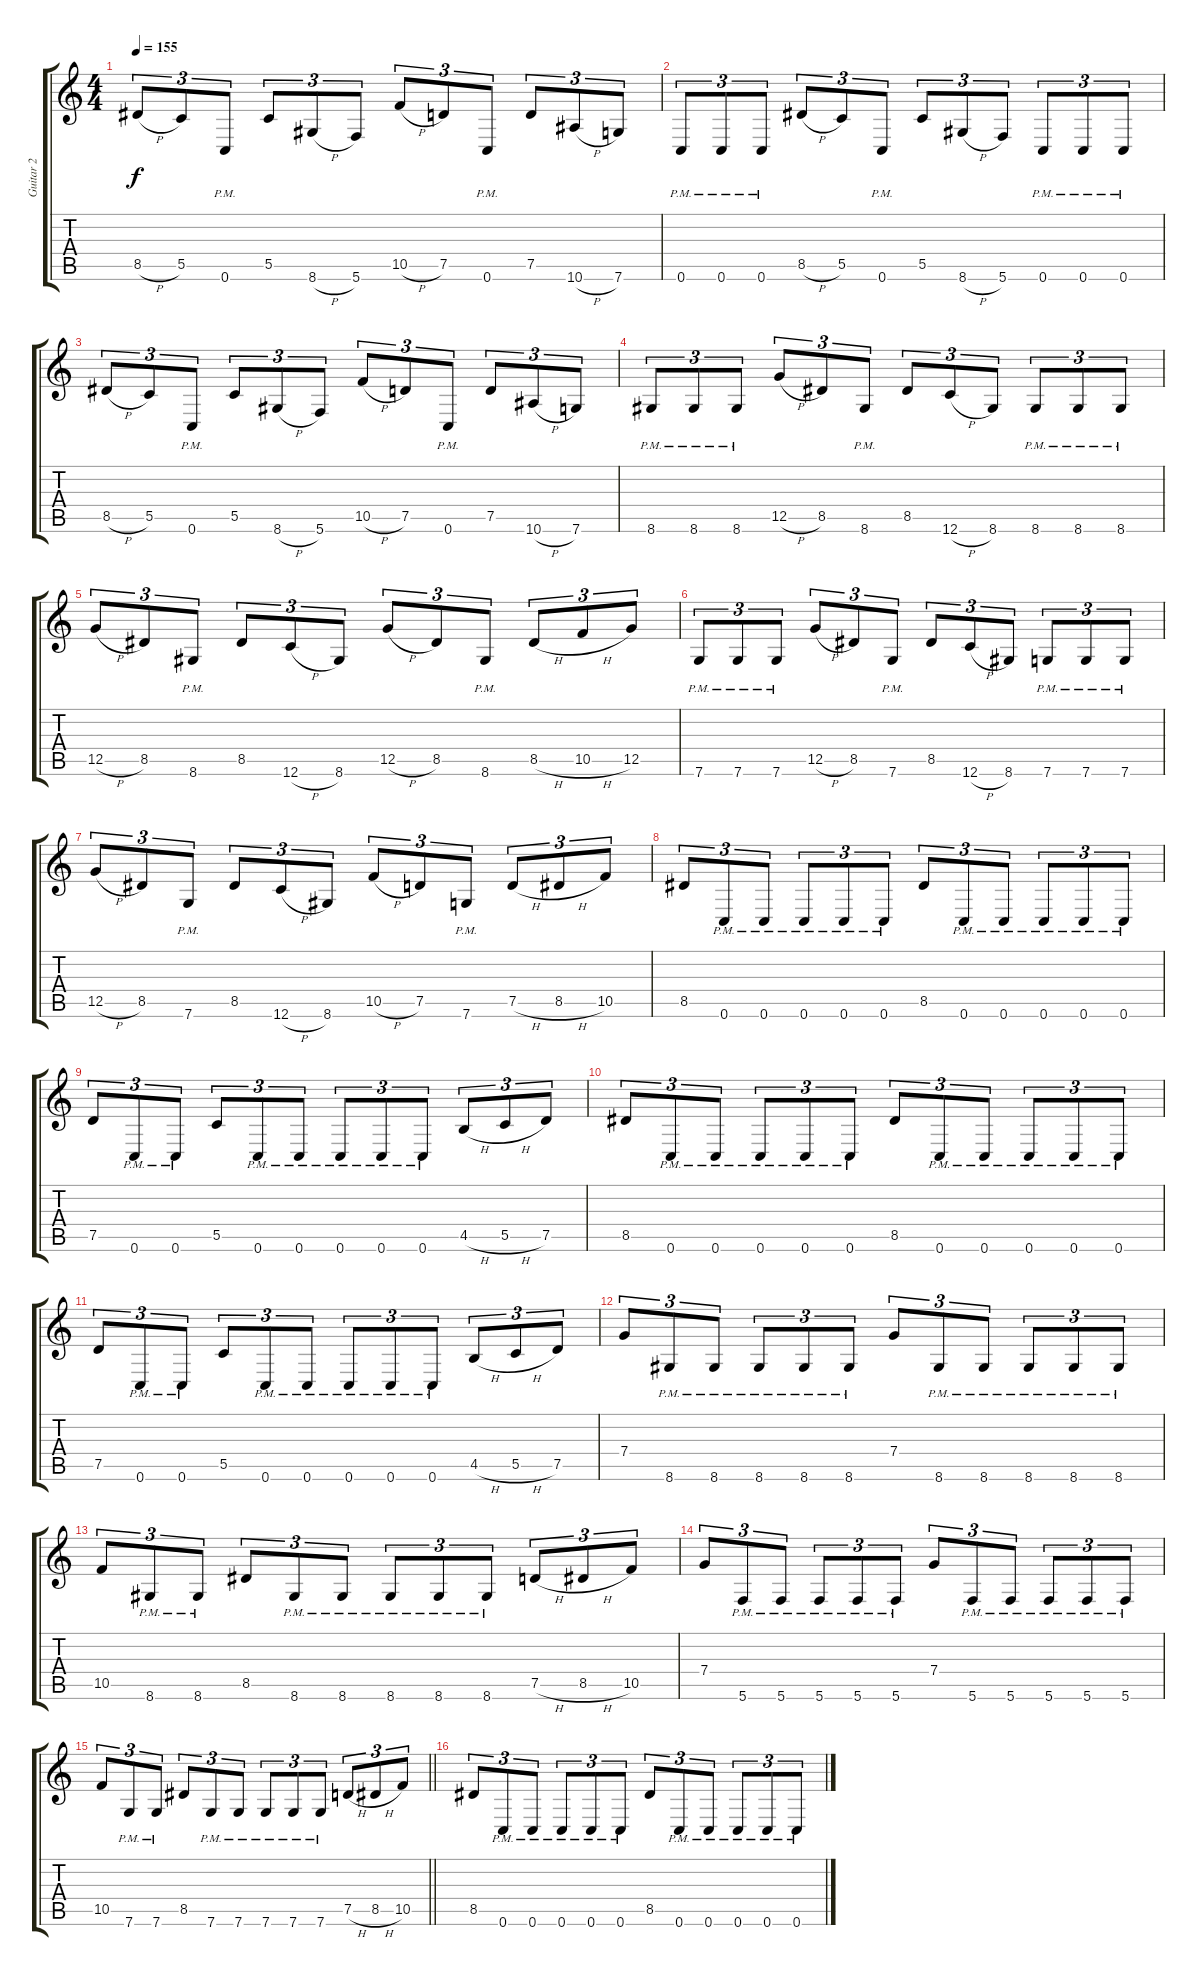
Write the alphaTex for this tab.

\track ("Guitar 2" "Guitar 2") {instrument distortionguitar}
\staff {score tabs}
\tuning (D4 A3 F3 C3 G2 C2) {hide}
\ts (4 4)
\tempo 155
\clef g2
\ks c
8.5{h}.8{tu (3 2) dy f} 5.5.8{tu (3 2)} 0.6{pm}.8{tu (3 2)} 5.5.8{tu (3 2)} 8.6{h}.8{tu (3 2)} 5.6.8{tu (3 2)} 10.5{h}.8{tu (3 2)} 7.5.8{tu (3 2)} 0.6{pm}.8{tu (3 2)} 7.5.8{tu (3 2)} 10.6{h}.8{tu (3 2)} 7.6.8{tu (3 2)} |
0.6{pm}.8{tu (3 2)} 0.6{pm}.8{tu (3 2)} 0.6{pm}.8{tu (3 2)} 8.5{h}.8{tu (3 2)} 5.5.8{tu (3 2)} 0.6{pm}.8{tu (3 2)} 5.5.8{tu (3 2)} 8.6{h}.8{tu (3 2)} 5.6.8{tu (3 2)} 0.6{pm}.8{tu (3 2)} 0.6{pm}.8{tu (3 2)} 0.6{pm}.8{tu (3 2)} |
8.5{h}.8{tu (3 2)} 5.5.8{tu (3 2)} 0.6{pm}.8{tu (3 2)} 5.5.8{tu (3 2)} 8.6{h}.8{tu (3 2)} 5.6.8{tu (3 2)} 10.5{h}.8{tu (3 2)} 7.5.8{tu (3 2)} 0.6{pm}.8{tu (3 2)} 7.5.8{tu (3 2)} 10.6{h}.8{tu (3 2)} 7.6.8{tu (3 2)} |
8.6{pm}.8{tu (3 2)} 8.6{pm}.8{tu (3 2)} 8.6{pm}.8{tu (3 2)} 12.5{h}.8{tu (3 2)} 8.5.8{tu (3 2)} 8.6{pm}.8{tu (3 2)} 8.5.8{tu (3 2)} 12.6{h}.8{tu (3 2)} 8.6.8{tu (3 2)} 8.6{pm}.8{tu (3 2)} 8.6{pm}.8{tu (3 2)} 8.6{pm}.8{tu (3 2)} |
12.5{h}.8{tu (3 2)} 8.5.8{tu (3 2)} 8.6{pm}.8{tu (3 2)} 8.5.8{tu (3 2)} 12.6{h}.8{tu (3 2)} 8.6.8{tu (3 2)} 12.5{h}.8{tu (3 2)} 8.5.8{tu (3 2)} 8.6{pm}.8{tu (3 2)} 8.5{h}.8{tu (3 2)} 10.5{h}.8{tu (3 2)} 12.5.8{tu (3 2)} |
7.6{pm}.8{tu (3 2)} 7.6{pm}.8{tu (3 2)} 7.6{pm}.8{tu (3 2)} 12.5{h}.8{tu (3 2)} 8.5.8{tu (3 2)} 7.6{pm}.8{tu (3 2)} 8.5.8{tu (3 2)} 12.6{h}.8{tu (3 2)} 8.6.8{tu (3 2)} 7.6{pm}.8{tu (3 2)} 7.6{pm}.8{tu (3 2)} 7.6{pm}.8{tu (3 2)} |
12.5{h}.8{tu (3 2)} 8.5.8{tu (3 2)} 7.6{pm}.8{tu (3 2)} 8.5.8{tu (3 2)} 12.6{h}.8{tu (3 2)} 8.6.8{tu (3 2)} 10.5{h}.8{tu (3 2)} 7.5.8{tu (3 2)} 7.6{pm}.8{tu (3 2)} 7.5{h}.8{tu (3 2)} 8.5{h}.8{tu (3 2)} 10.5.8{tu (3 2)} |
8.5.8{tu (3 2)} 0.6{pm}.8{tu (3 2)} 0.6{pm}.8{tu (3 2)} 0.6{pm}.8{tu (3 2)} 0.6{pm}.8{tu (3 2)} 0.6{pm}.8{tu (3 2)} 8.5.8{tu (3 2)} 0.6{pm}.8{tu (3 2)} 0.6{pm}.8{tu (3 2)} 0.6{pm}.8{tu (3 2)} 0.6{pm}.8{tu (3 2)} 0.6{pm}.8{tu (3 2)} |
7.5.8{tu (3 2)} 0.6{pm}.8{tu (3 2)} 0.6{pm}.8{tu (3 2)} 5.5.8{tu (3 2)} 0.6{pm}.8{tu (3 2)} 0.6{pm}.8{tu (3 2)} 0.6{pm}.8{tu (3 2)} 0.6{pm}.8{tu (3 2)} 0.6{pm}.8{tu (3 2)} 4.5{h}.8{tu (3 2)} 5.5{h}.8{tu (3 2)} 7.5.8{tu (3 2)} |
8.5.8{tu (3 2)} 0.6{pm}.8{tu (3 2)} 0.6{pm}.8{tu (3 2)} 0.6{pm}.8{tu (3 2)} 0.6{pm}.8{tu (3 2)} 0.6{pm}.8{tu (3 2)} 8.5.8{tu (3 2)} 0.6{pm}.8{tu (3 2)} 0.6{pm}.8{tu (3 2)} 0.6{pm}.8{tu (3 2)} 0.6{pm}.8{tu (3 2)} 0.6{pm}.8{tu (3 2)} |
7.5.8{tu (3 2)} 0.6{pm}.8{tu (3 2)} 0.6{pm}.8{tu (3 2)} 5.5.8{tu (3 2)} 0.6{pm}.8{tu (3 2)} 0.6{pm}.8{tu (3 2)} 0.6{pm}.8{tu (3 2)} 0.6{pm}.8{tu (3 2)} 0.6{pm}.8{tu (3 2)} 4.5{h}.8{tu (3 2)} 5.5{h}.8{tu (3 2)} 7.5.8{tu (3 2)} |
7.4.8{tu (3 2)} 8.6{pm}.8{tu (3 2)} 8.6{pm}.8{tu (3 2)} 8.6{pm}.8{tu (3 2)} 8.6{pm}.8{tu (3 2)} 8.6{pm}.8{tu (3 2)} 7.4.8{tu (3 2)} 8.6{pm}.8{tu (3 2)} 8.6{pm}.8{tu (3 2)} 8.6{pm}.8{tu (3 2)} 8.6{pm}.8{tu (3 2)} 8.6{pm}.8{tu (3 2)} |
10.5.8{tu (3 2)} 8.6{pm}.8{tu (3 2)} 8.6{pm}.8{tu (3 2)} 8.5.8{tu (3 2)} 8.6{pm}.8{tu (3 2)} 8.6{pm}.8{tu (3 2)} 8.6{pm}.8{tu (3 2)} 8.6{pm}.8{tu (3 2)} 8.6{pm}.8{tu (3 2)} 7.5{h}.8{tu (3 2)} 8.5{h}.8{tu (3 2)} 10.5.8{tu (3 2)} |
7.4.8{tu (3 2)} 5.6{pm}.8{tu (3 2)} 5.6{pm}.8{tu (3 2)} 5.6{pm}.8{tu (3 2)} 5.6{pm}.8{tu (3 2)} 5.6{pm}.8{tu (3 2)} 7.4.8{tu (3 2)} 5.6{pm}.8{tu (3 2)} 5.6{pm}.8{tu (3 2)} 5.6{pm}.8{tu (3 2)} 5.6{pm}.8{tu (3 2)} 5.6{pm}.8{tu (3 2)} |
\barLineRight lightlight
10.5.8{tu (3 2)} 7.6{pm}.8{tu (3 2)} 7.6{pm}.8{tu (3 2)} 8.5.8{tu (3 2)} 7.6{pm}.8{tu (3 2)} 7.6{pm}.8{tu (3 2)} 7.6{pm}.8{tu (3 2)} 7.6{pm}.8{tu (3 2)} 7.6{pm}.8{tu (3 2)} 7.5{h}.8{tu (3 2)} 8.5{h}.8{tu (3 2)} 10.5.8{tu (3 2)} |
8.5.8{tu (3 2)} 0.6{pm}.8{tu (3 2)} 0.6{pm}.8{tu (3 2)} 0.6{pm}.8{tu (3 2)} 0.6{pm}.8{tu (3 2)} 0.6{pm}.8{tu (3 2)} 8.5.8{tu (3 2)} 0.6{pm}.8{tu (3 2)} 0.6{pm}.8{tu (3 2)} 0.6{pm}.8{tu (3 2)} 0.6{pm}.8{tu (3 2)} 0.6{pm}.8{tu (3 2)}
